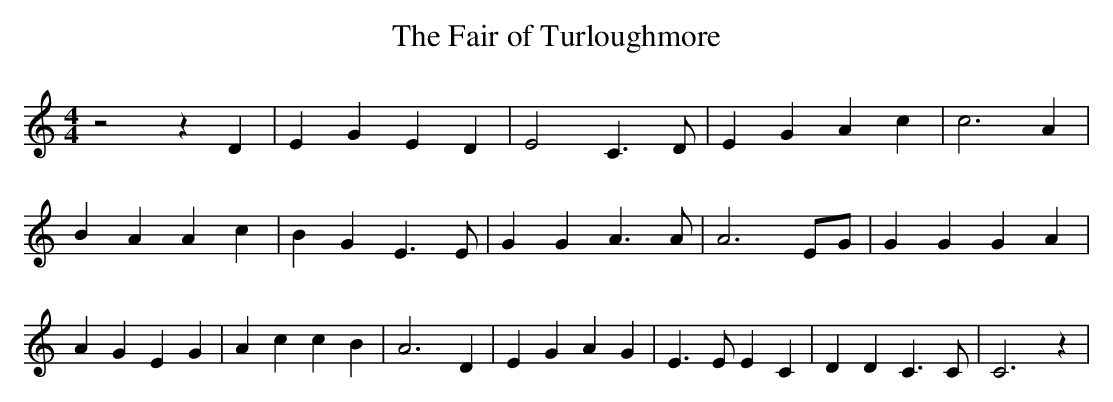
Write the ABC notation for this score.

X:1
T:The Fair of Turloughmore
M:4/4
L:1/4
K:C
 z2 z D| E G E D| E2 C3/2 D/2| E G A c| c3 A| B A A c| B G E3/2 E/2|\
 G G A3/2 A/2| A3E/2-G/2| G G G A| A G E G| A c c B| A3 D| E G A G|\
 E3/2 E/2 E C| D D C3/2 C/2| C3 z|
